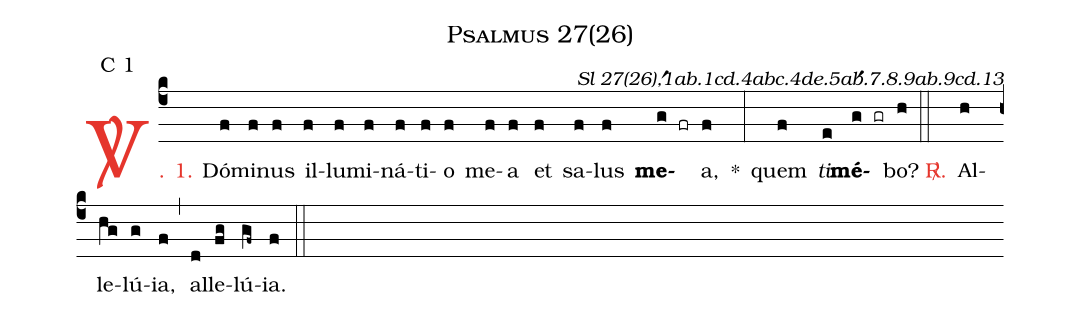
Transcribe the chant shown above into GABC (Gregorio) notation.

name: Psalmus 27(26);
mode: C 1;
commentary: Sl 27(26),1ab.1cd.4abc.4de.5ab.7.8.9ab.9cd.13;
%%
(c4)

<c><sp>V/</sp>. 1.</c> Dó(f)mi(f)nus(f) il(f)lu(f)mi(f)ná(f)ti(f)o(f) me(f)a(f) et(f) sa(f)lus(f) <b>me</b>(gr1 fr)a,(f) *(:) quem(f) <i>ti</i>(e)<b>mé</b>(gr1 gr)bo?(h)

(::)

<nlba><c><sp>R/</sp>.</c>() Al</nlba>(h)le(hg)lú(g)ia,(f) (,) al(d)le(fg)lú(gf~)ia.(f)

(::)
